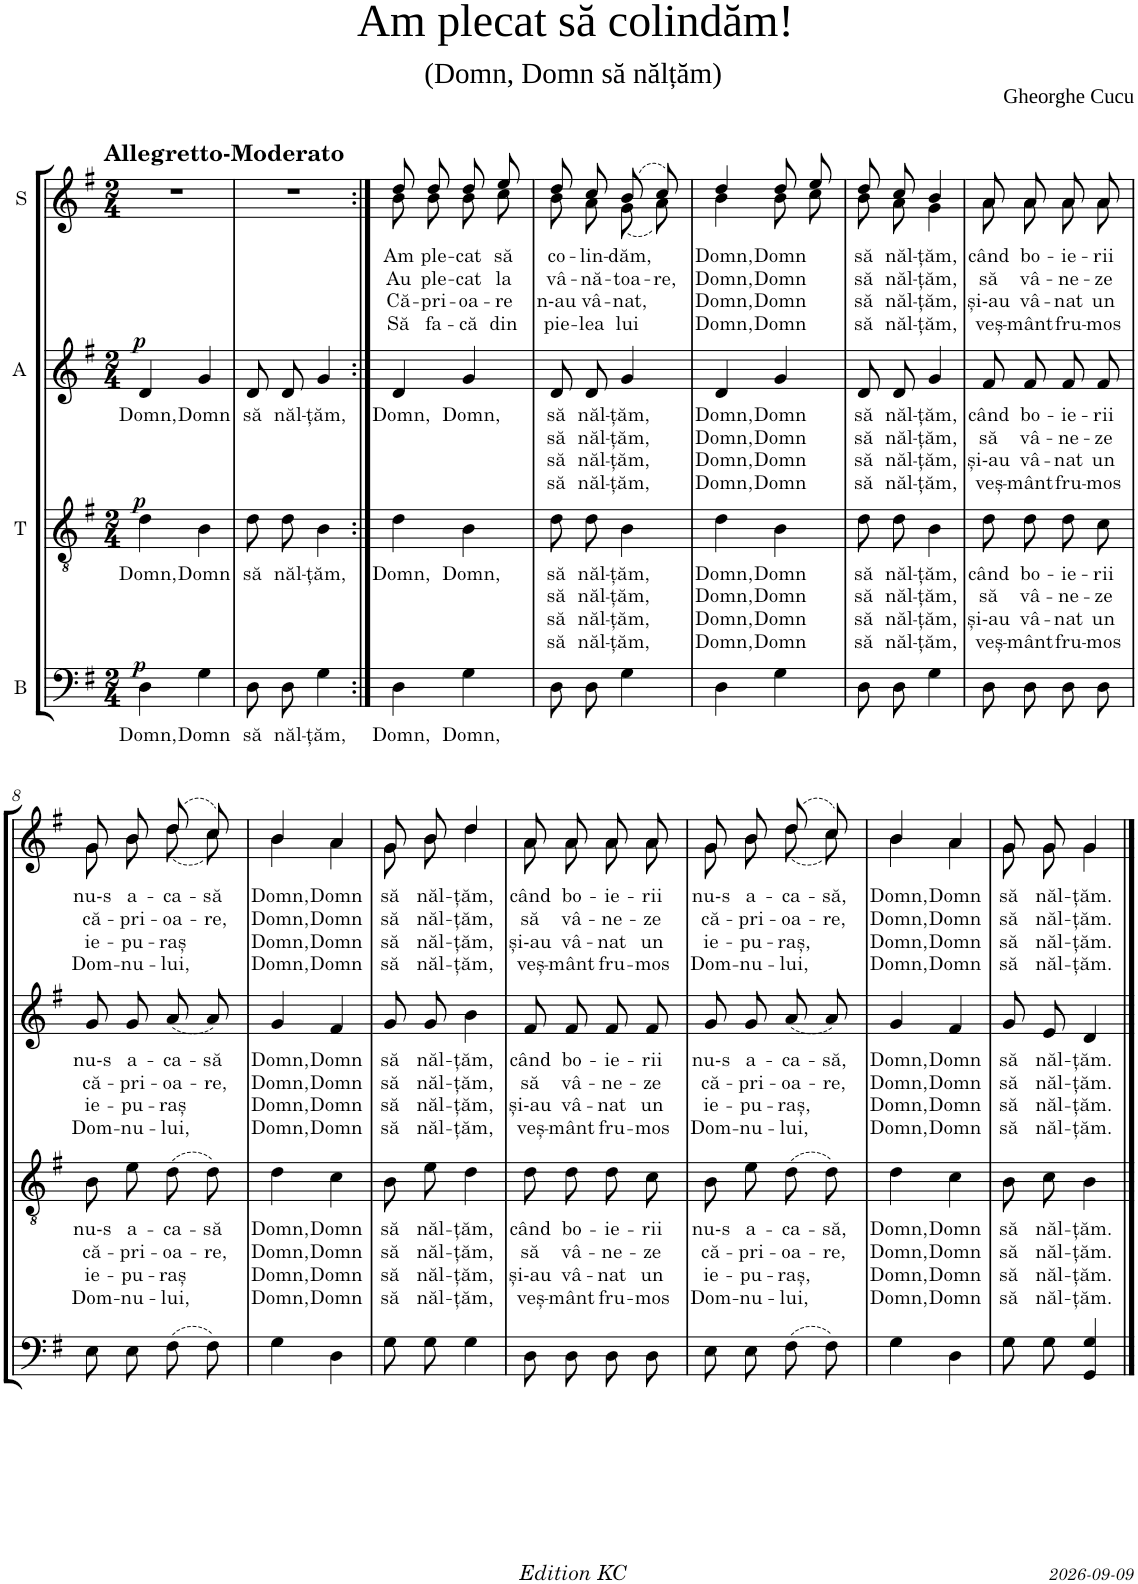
**kern	**text	**dynam	**kern	**text	**text	**text	**text	**dynam	**kern	**text	**text	**text	**text	**dynam	**kern	**text	**text	**text	**text
*part4	*part4	*part4	*part3	*part3	*part3	*part3	*part3	*part3	*part2	*part2	*part2	*part2	*part2	*part2	*part1	*part1	*part1	*part1	*part1
*staff4	*staff4	*staff4	*staff3	*staff3	*staff3	*staff3	*staff3	*staff3	*staff2	*staff2	*staff2	*staff2	*staff2	*staff2	*staff1	*staff1	*staff1	*staff1	*staff1
*I"B	*	*	*I"T	*	*	*	*	*	*I"A	*	*	*	*	*	*I"S	*	*	*	*
*clefF4	*	*	*clefGv2	*	*	*	*	*	*clefG2	*	*	*	*	*	*clefG2	*	*	*	*
*k[f#]	*	*	*k[f#]	*	*	*	*	*	*k[f#]	*	*	*	*	*	*k[f#]	*	*	*	*
*M2/4	*	*	*M2/4	*	*	*	*	*	*M2/4	*	*	*	*	*	*M2/4	*	*	*	*
=1	=1	=1	=1	=1	=1	=1	=1	=1	=1	=1	=1	=1	=1	=1	=1	=1	=1	=1	=1
!	!	!	!	!	!	!	!	!	!	!	!	!	!	!	!LO:TX:a:B:t=Allegretto-Moderato	!	!	!	!
!	!LO:LY:b	!LO:DY:b	!	!LO:LY:b	!	!	!	!LO:DY:b	!	!LO:LY:b	!	!	!	!LO:DY:b	!	!	!	!	!
4D\	Domn,	p	4d\	Domn,	.	.	.	p	4d/	Domn,	.	.	.	p	2r	.	.	.	.
!	!LO:LY:b	!	!	!LO:LY:b	!	!	!	!	!	!LO:LY:b	!	!	!	!	!	!	!	!	!
4G\	Domn	.	4B\	Domn	.	.	.	.	4g/	Domn	.	.	.	.	.	.	.	.	.
=2	=2	=2	=2	=2	=2	=2	=2	=2	=2	=2	=2	=2	=2	=2	=2	=2	=2	=2	=2
!	!LO:LY:b	!	!	!LO:LY:b	!	!	!	!	!	!LO:LY:b	!	!	!	!	!	!	!	!	!
8D\L	să	.	8d\L	să	.	.	.	.	8d/L	să	.	.	.	.	2r	.	.	.	.
!	!LO:LY:b	!	!	!LO:LY:b	!	!	!	!	!	!LO:LY:b	!	!	!	!	!	!	!	!	!
8D\J	năl-	.	8d\J	năl-	.	.	.	.	8d/J	năl-	.	.	.	.	.	.	.	.	.
!	!LO:LY:b	!	!	!LO:LY:b	!	!	!	!	!	!LO:LY:b	!	!	!	!	!	!	!	!	!
4G\	țăm,	.	4B\	țăm,	.	.	.	.	4g/	țăm,	.	.	.	.	.	.	.	.	.
=3:|!	=3:|!	=3:|!	=3:|!	=3:|!	=3:|!	=3:|!	=3:|!	=3:|!	=3:|!	=3:|!	=3:|!	=3:|!	=3:|!	=3:|!	=3:|!	=3:|!	=3:|!	=3:|!	=3:|!
!	!LO:LY:b	!	!	!LO:LY:b	!	!	!	!	!	!LO:LY:b	!	!	!	!	!	!LO:LY:b	!LO:LY:b	!LO:LY:b	!LO:LY:b
*	*	*	*	*	*	*	*	*	*	*	*	*	*	*	*^	*	*	*	*
4D\	Domn,	.	4d\	Domn,	.	.	.	.	4d/	Domn,	.	.	.	.	8dd/L	8b\L	Am	Au	Că-	Să
!	!	!	!	!	!	!	!	!	!	!	!	!	!	!	!	!	!LO:LY:b	!LO:LY:b	!LO:LY:b	!LO:LY:b
.	.	.	.	.	.	.	.	.	.	.	.	.	.	.	8dd/J	8b\J	ple-	ple-	pri-	fa-
!	!LO:LY:b	!	!	!LO:LY:b	!	!	!	!	!	!LO:LY:b	!	!	!	!	!	!	!LO:LY:b	!LO:LY:b	!LO:LY:b	!LO:LY:b
4G\	Domn,	.	4B\	Domn,	.	.	.	.	4g/	Domn,	.	.	.	.	8dd/L	8b\L	cat	cat	oa-	că
!	!	!	!	!	!	!	!	!	!	!	!	!	!	!	!	!	!LO:LY:b	!LO:LY:b	!LO:LY:b	!LO:LY:b
.	.	.	.	.	.	.	.	.	.	.	.	.	.	.	8ee/J	8cc\J	să	la	re	din
=4	=4	=4	=4	=4	=4	=4	=4	=4	=4	=4	=4	=4	=4	=4	=4	=4	=4	=4	=4	=4
!	!	!	!	!LO:LY:b	!LO:LY:b	!LO:LY:b	!LO:LY:b	!	!	!LO:LY:b	!LO:LY:b	!LO:LY:b	!LO:LY:b	!	!	!	!LO:LY:b	!LO:LY:b	!LO:LY:b	!LO:LY:b
8D\L	.	.	8d\L	să	să	să	să	.	8d/L	să	să	să	să	.	8dd/L	8b\L	co-	vâ-	n-au	pie-
!	!	!	!	!LO:LY:b	!LO:LY:b	!LO:LY:b	!LO:LY:b	!	!	!LO:LY:b	!LO:LY:b	!LO:LY:b	!LO:LY:b	!	!	!	!LO:LY:b	!LO:LY:b	!LO:LY:b	!LO:LY:b
8D\J	.	.	8d\J	năl-	năl-	năl-	năl-	.	8d/J	năl-	năl-	năl-	năl-	.	8cc/J	8a\J	lin-	nă-	vâ-	lea
!	!	!	!	!LO:LY:b	!LO:LY:b	!LO:LY:b	!LO:LY:b	!	!	!LO:LY:b	!LO:LY:b	!LO:LY:b	!LO:LY:b	!	!	!	!LO:LY:b	!LO:LY:b	!LO:LY:b	!LO:LY:b
4G\	.	.	4B\	țăm,	țăm,	țăm,	țăm,	.	4g/	țăm,	țăm,	țăm,	țăm,	.	(8b/L	(8g\L	dăm,	toa-	nat,	lui
!	!	!	!	!	!	!	!	!	!	!	!	!	!	!	!	!	!	!LO:LY:b	!	!
.	.	.	.	.	.	.	.	.	.	.	.	.	.	.	8cc/J)	8a\J)	.	re,	.	.
=5	=5	=5	=5	=5	=5	=5	=5	=5	=5	=5	=5	=5	=5	=5	=5	=5	=5	=5	=5	=5
!	!	!	!	!LO:LY:b	!LO:LY:b	!LO:LY:b	!LO:LY:b	!	!	!LO:LY:b	!LO:LY:b	!LO:LY:b	!LO:LY:b	!	!	!	!LO:LY:b	!LO:LY:b	!LO:LY:b	!LO:LY:b
4D\	.	.	4d\	Domn,	Domn,	Domn,	Domn,	.	4d/	Domn,	Domn,	Domn,	Domn,	.	4dd/	4b\	Domn,	Domn,	Domn,	Domn,
!	!	!	!	!LO:LY:b	!LO:LY:b	!LO:LY:b	!LO:LY:b	!	!	!LO:LY:b	!LO:LY:b	!LO:LY:b	!LO:LY:b	!	!	!	!LO:LY:b	!LO:LY:b	!LO:LY:b	!LO:LY:b
4G\	.	.	4B\	Domn	Domn	Domn	Domn	.	4g/	Domn	Domn	Domn	Domn	.	8dd/L	8b\L	Domn	Domn	Domn	Domn
.	.	.	.	.	.	.	.	.	.	.	.	.	.	.	8ee/J	8cc\J	.	.	.	.
=6	=6	=6	=6	=6	=6	=6	=6	=6	=6	=6	=6	=6	=6	=6	=6	=6	=6	=6	=6	=6
!	!	!	!	!LO:LY:b	!LO:LY:b	!LO:LY:b	!LO:LY:b	!	!	!LO:LY:b	!LO:LY:b	!LO:LY:b	!LO:LY:b	!	!	!	!LO:LY:b	!LO:LY:b	!LO:LY:b	!LO:LY:b
8D\L	.	.	8d\L	să	să	să	să	.	8d/L	să	să	să	să	.	8dd/L	8b\L	să	să	să	să
!	!	!	!	!LO:LY:b	!LO:LY:b	!LO:LY:b	!LO:LY:b	!	!	!LO:LY:b	!LO:LY:b	!LO:LY:b	!LO:LY:b	!	!	!	!LO:LY:b	!LO:LY:b	!LO:LY:b	!LO:LY:b
8D\J	.	.	8d\J	năl-	năl-	năl-	năl-	.	8d/J	năl-	năl-	năl-	năl-	.	8cc/J	8a\J	năl-	năl-	năl-	năl-
!	!	!	!	!LO:LY:b	!LO:LY:b	!LO:LY:b	!LO:LY:b	!	!	!LO:LY:b	!LO:LY:b	!LO:LY:b	!LO:LY:b	!	!	!	!LO:LY:b	!LO:LY:b	!LO:LY:b	!LO:LY:b
4G\	.	.	4B\	țăm,	țăm,	țăm,	țăm,	.	4g/	țăm,	țăm,	țăm,	țăm,	.	4b/	4g\	țăm,	țăm,	țăm,	țăm,
=7	=7	=7	=7	=7	=7	=7	=7	=7	=7	=7	=7	=7	=7	=7	=7	=7	=7	=7	=7	=7
!	!	!	!	!LO:LY:b	!LO:LY:b	!LO:LY:b	!LO:LY:b	!	!	!LO:LY:b	!LO:LY:b	!LO:LY:b	!LO:LY:b	!	!	!	!LO:LY:b	!LO:LY:b	!LO:LY:b	!LO:LY:b
8D\L	.	.	8d\L	când	să	și-au	veș-	.	8f#/L	când	să	și-au	veș-	.	8a/L	8a\L	când	să	și-au	veș-
!	!	!	!	!LO:LY:b	!LO:LY:b	!LO:LY:b	!LO:LY:b	!	!	!LO:LY:b	!LO:LY:b	!LO:LY:b	!LO:LY:b	!	!	!	!LO:LY:b	!LO:LY:b	!LO:LY:b	!LO:LY:b
8D\J	.	.	8d\J	bo-	vâ-	vâ-	mânt	.	8f#/J	bo-	vâ-	vâ-	mânt	.	8a/J	8a\J	bo-	vâ-	vâ-	mânt
!	!	!	!	!LO:LY:b	!LO:LY:b	!LO:LY:b	!LO:LY:b	!	!	!LO:LY:b	!LO:LY:b	!LO:LY:b	!LO:LY:b	!	!	!	!LO:LY:b	!LO:LY:b	!LO:LY:b	!LO:LY:b
8D\L	.	.	8d\L	ie-	ne-	nat	fru-	.	8f#/L	ie-	ne-	nat	fru-	.	8a/L	8a\L	ie-	ne-	nat	fru-
!	!	!	!	!LO:LY:b	!LO:LY:b	!LO:LY:b	!LO:LY:b	!	!	!LO:LY:b	!LO:LY:b	!LO:LY:b	!LO:LY:b	!	!	!	!LO:LY:b	!LO:LY:b	!LO:LY:b	!LO:LY:b
8D\J	.	.	8c\J	rii	ze	un	mos	.	8f#/J	rii	ze	un	mos	.	8a/J	8a\J	rii	ze	un	mos
!!LO:LB:g=z	!!
=8	=8	=8	=8	=8	=8	=8	=8	=8	=8	=8	=8	=8	=8	=8	=8	=8	=8	=8	=8	=8
!	!	!	!	!LO:LY:b	!LO:LY:b	!LO:LY:b	!LO:LY:b	!	!	!LO:LY:b	!LO:LY:b	!LO:LY:b	!LO:LY:b	!	!	!	!LO:LY:b	!LO:LY:b	!LO:LY:b	!LO:LY:b
8E\L	.	.	8B\L	nu-s	că-	ie-	Dom-	.	8g/L	nu-s	că-	ie-	Dom-	.	8g/L	8g\L	nu-s	că-	ie-	Dom-
!	!	!	!	!LO:LY:b	!LO:LY:b	!LO:LY:b	!LO:LY:b	!	!	!LO:LY:b	!LO:LY:b	!LO:LY:b	!LO:LY:b	!	!	!	!LO:LY:b	!LO:LY:b	!LO:LY:b	!LO:LY:b
8E\J	.	.	8e\J	a-	pri-	pu-	nu-	.	8g/J	a-	pri-	pu-	nu-	.	8b/J	8b\J	a-	pri-	pu-	nu-
!	!	!	!	!LO:LY:b	!LO:LY:b	!LO:LY:b	!LO:LY:b	!	!	!LO:LY:b	!LO:LY:b	!LO:LY:b	!LO:LY:b	!	!	!	!LO:LY:b	!LO:LY:b	!LO:LY:b	!LO:LY:b
(8F#\L	.	.	(8d\L	ca-	oa-	raș	lui,	.	(8a/L	ca-	oa-	raș	lui,	.	(8dd/L	(8dd\L	ca-	oa-	raș	lui,
!	!	!	!	!LO:LY:b	!LO:LY:b	!	!	!	!	!LO:LY:b	!LO:LY:b	!	!	!	!	!	!LO:LY:b	!LO:LY:b	!	!
8F#\J)	.	.	8d\J)	să	re,	.	.	.	8a/J)	să	re,	.	.	.	8cc/J)	8cc\J)	să	re,	.	.
=9	=9	=9	=9	=9	=9	=9	=9	=9	=9	=9	=9	=9	=9	=9	=9	=9	=9	=9	=9	=9
!	!	!	!	!LO:LY:b	!LO:LY:b	!LO:LY:b	!LO:LY:b	!	!	!LO:LY:b	!LO:LY:b	!LO:LY:b	!LO:LY:b	!	!	!	!LO:LY:b	!LO:LY:b	!LO:LY:b	!LO:LY:b
4G\	.	.	4d\	Domn,	Domn,	Domn,	Domn,	.	4g/	Domn,	Domn,	Domn,	Domn,	.	4b/	4b\	Domn,	Domn,	Domn,	Domn,
!	!	!	!	!LO:LY:b	!LO:LY:b	!LO:LY:b	!LO:LY:b	!	!	!LO:LY:b	!LO:LY:b	!LO:LY:b	!LO:LY:b	!	!	!	!LO:LY:b	!LO:LY:b	!LO:LY:b	!LO:LY:b
4D\	.	.	4c\	Domn	Domn	Domn	Domn	.	4f#/	Domn	Domn	Domn	Domn	.	4a/	4a\	Domn	Domn	Domn	Domn
=10	=10	=10	=10	=10	=10	=10	=10	=10	=10	=10	=10	=10	=10	=10	=10	=10	=10	=10	=10	=10
!	!	!	!	!LO:LY:b	!LO:LY:b	!LO:LY:b	!LO:LY:b	!	!	!LO:LY:b	!LO:LY:b	!LO:LY:b	!LO:LY:b	!	!	!	!LO:LY:b	!LO:LY:b	!LO:LY:b	!LO:LY:b
8G\L	.	.	8B\L	să	să	să	să	.	8g/L	să	să	să	să	.	8g/L	8g\L	să	să	să	să
!	!	!	!	!LO:LY:b	!LO:LY:b	!LO:LY:b	!LO:LY:b	!	!	!LO:LY:b	!LO:LY:b	!LO:LY:b	!LO:LY:b	!	!	!	!LO:LY:b	!LO:LY:b	!LO:LY:b	!LO:LY:b
8G\J	.	.	8e\J	năl-	năl-	năl-	năl-	.	8g/J	năl-	năl-	năl-	năl-	.	8b/J	8b\J	năl-	năl-	năl-	năl-
!	!	!	!	!LO:LY:b	!LO:LY:b	!LO:LY:b	!LO:LY:b	!	!	!LO:LY:b	!LO:LY:b	!LO:LY:b	!LO:LY:b	!	!	!	!LO:LY:b	!LO:LY:b	!LO:LY:b	!LO:LY:b
4G\	.	.	4d\	țăm,	țăm,	țăm,	țăm,	.	4b\	țăm,	țăm,	țăm,	țăm,	.	4dd/	4dd\	țăm,	țăm,	țăm,	țăm,
=11	=11	=11	=11	=11	=11	=11	=11	=11	=11	=11	=11	=11	=11	=11	=11	=11	=11	=11	=11	=11
!	!	!	!	!LO:LY:b	!LO:LY:b	!LO:LY:b	!LO:LY:b	!	!	!LO:LY:b	!LO:LY:b	!LO:LY:b	!LO:LY:b	!	!	!	!LO:LY:b	!LO:LY:b	!LO:LY:b	!LO:LY:b
8D\L	.	.	8d\L	când	să	și-au	veș-	.	8f#/L	când	să	și-au	veș-	.	8a/L	8a\L	când	să	și-au	veș-
!	!	!	!	!LO:LY:b	!LO:LY:b	!LO:LY:b	!LO:LY:b	!	!	!LO:LY:b	!LO:LY:b	!LO:LY:b	!LO:LY:b	!	!	!	!LO:LY:b	!LO:LY:b	!LO:LY:b	!LO:LY:b
8D\J	.	.	8d\J	bo-	vâ-	vâ-	mânt	.	8f#/J	bo-	vâ-	vâ-	mânt	.	8a/J	8a\J	bo-	vâ-	vâ-	mânt
!	!	!	!	!LO:LY:b	!LO:LY:b	!LO:LY:b	!LO:LY:b	!	!	!LO:LY:b	!LO:LY:b	!LO:LY:b	!LO:LY:b	!	!	!	!LO:LY:b	!LO:LY:b	!LO:LY:b	!LO:LY:b
8D\L	.	.	8d\L	ie-	ne-	nat	fru-	.	8f#/L	ie-	ne-	nat	fru-	.	8a/L	8a\L	ie-	ne-	nat	fru-
!	!	!	!	!LO:LY:b	!LO:LY:b	!LO:LY:b	!LO:LY:b	!	!	!LO:LY:b	!LO:LY:b	!LO:LY:b	!LO:LY:b	!	!	!	!LO:LY:b	!LO:LY:b	!LO:LY:b	!LO:LY:b
8D\J	.	.	8c\J	rii	ze	un	mos	.	8f#/J	rii	ze	un	mos	.	8a/J	8a\J	rii	ze	un	mos
=12	=12	=12	=12	=12	=12	=12	=12	=12	=12	=12	=12	=12	=12	=12	=12	=12	=12	=12	=12	=12
!	!	!	!	!LO:LY:b	!LO:LY:b	!LO:LY:b	!LO:LY:b	!	!	!LO:LY:b	!LO:LY:b	!LO:LY:b	!LO:LY:b	!	!	!	!LO:LY:b	!LO:LY:b	!LO:LY:b	!LO:LY:b
8E\L	.	.	8B\L	nu-s	că-	ie-	Dom-	.	8g/L	nu-s	că-	ie-	Dom-	.	8g/L	8g\L	nu-s	că-	ie-	Dom-
!	!	!	!	!LO:LY:b	!LO:LY:b	!LO:LY:b	!LO:LY:b	!	!	!LO:LY:b	!LO:LY:b	!LO:LY:b	!LO:LY:b	!	!	!	!LO:LY:b	!LO:LY:b	!LO:LY:b	!LO:LY:b
8E\J	.	.	8e\J	a-	pri-	pu-	nu-	.	8g/J	a-	pri-	pu-	nu-	.	8b/J	8b\J	a-	pri-	pu-	nu-
!	!	!	!	!LO:LY:b	!LO:LY:b	!LO:LY:b	!LO:LY:b	!	!	!LO:LY:b	!LO:LY:b	!LO:LY:b	!LO:LY:b	!	!	!	!LO:LY:b	!LO:LY:b	!LO:LY:b	!LO:LY:b
(8F#\L	.	.	(8d\L	ca-	oa-	raș,	lui,	.	(8a/L	ca-	oa-	raș,	lui,	.	(8dd/L	(8dd\L	ca-	oa-	raș,	lui,
!	!	!	!	!LO:LY:b	!LO:LY:b	!	!	!	!	!LO:LY:b	!LO:LY:b	!	!	!	!	!	!LO:LY:b	!LO:LY:b	!	!
8F#\J)	.	.	8d\J)	să,	re,	.	.	.	8a/J)	să,	re,	.	.	.	8cc/J)	8cc\J)	să,	re,	.	.
=13	=13	=13	=13	=13	=13	=13	=13	=13	=13	=13	=13	=13	=13	=13	=13	=13	=13	=13	=13	=13
!	!	!	!	!LO:LY:b	!LO:LY:b	!LO:LY:b	!LO:LY:b	!	!	!LO:LY:b	!LO:LY:b	!LO:LY:b	!LO:LY:b	!	!	!	!LO:LY:b	!LO:LY:b	!LO:LY:b	!LO:LY:b
4G\	.	.	4d\	Domn,	Domn,	Domn,	Domn,	.	4g/	Domn,	Domn,	Domn,	Domn,	.	4b/	4b\	Domn,	Domn,	Domn,	Domn,
!	!	!	!	!LO:LY:b	!LO:LY:b	!LO:LY:b	!LO:LY:b	!	!	!LO:LY:b	!LO:LY:b	!LO:LY:b	!LO:LY:b	!	!	!	!LO:LY:b	!LO:LY:b	!LO:LY:b	!LO:LY:b
4D\	.	.	4c\	Domn	Domn	Domn	Domn	.	4f#/	Domn	Domn	Domn	Domn	.	4a/	4a\	Domn	Domn	Domn	Domn
=14	=14	=14	=14	=14	=14	=14	=14	=14	=14	=14	=14	=14	=14	=14	=14	=14	=14	=14	=14	=14
!	!	!	!	!LO:LY:b	!LO:LY:b	!LO:LY:b	!LO:LY:b	!	!	!LO:LY:b	!LO:LY:b	!LO:LY:b	!LO:LY:b	!	!	!	!LO:LY:b	!LO:LY:b	!LO:LY:b	!LO:LY:b
8G\L	.	.	8B\L	să	să	să	să	.	8g/L	să	să	să	să	.	8g/L	8g\L	să	să	să	să
!	!	!	!	!LO:LY:b	!LO:LY:b	!LO:LY:b	!LO:LY:b	!	!	!LO:LY:b	!LO:LY:b	!LO:LY:b	!LO:LY:b	!	!	!	!LO:LY:b	!LO:LY:b	!LO:LY:b	!LO:LY:b
8G\J	.	.	8c\J	năl-	năl-	năl-	năl-	.	8e/J	năl-	năl-	năl-	năl-	.	8g/J	8g\J	năl-	năl-	năl-	năl-
!	!	!	!	!LO:LY:b	!LO:LY:b	!LO:LY:b	!LO:LY:b	!	!	!LO:LY:b	!LO:LY:b	!LO:LY:b	!LO:LY:b	!	!	!	!LO:LY:b	!LO:LY:b	!LO:LY:b	!LO:LY:b
4GG/ 4G/	.	.	4B\	țăm.	țăm.	țăm.	țăm.	.	4d/	țăm.	țăm.	țăm.	țăm.	.	4g/	4g\	țăm.	țăm.	țăm.	țăm.
*	*	*	*	*	*	*	*	*	*	*	*	*	*	*	*v	*v	*	*	*	*
==	==	==	==	==	==	==	==	==	==	==	==	==	==	==	==	==	==	==	==
*-	*-	*-	*-	*-	*-	*-	*-	*-	*-	*-	*-	*-	*-	*-	*-	*-	*-	*-	*-
